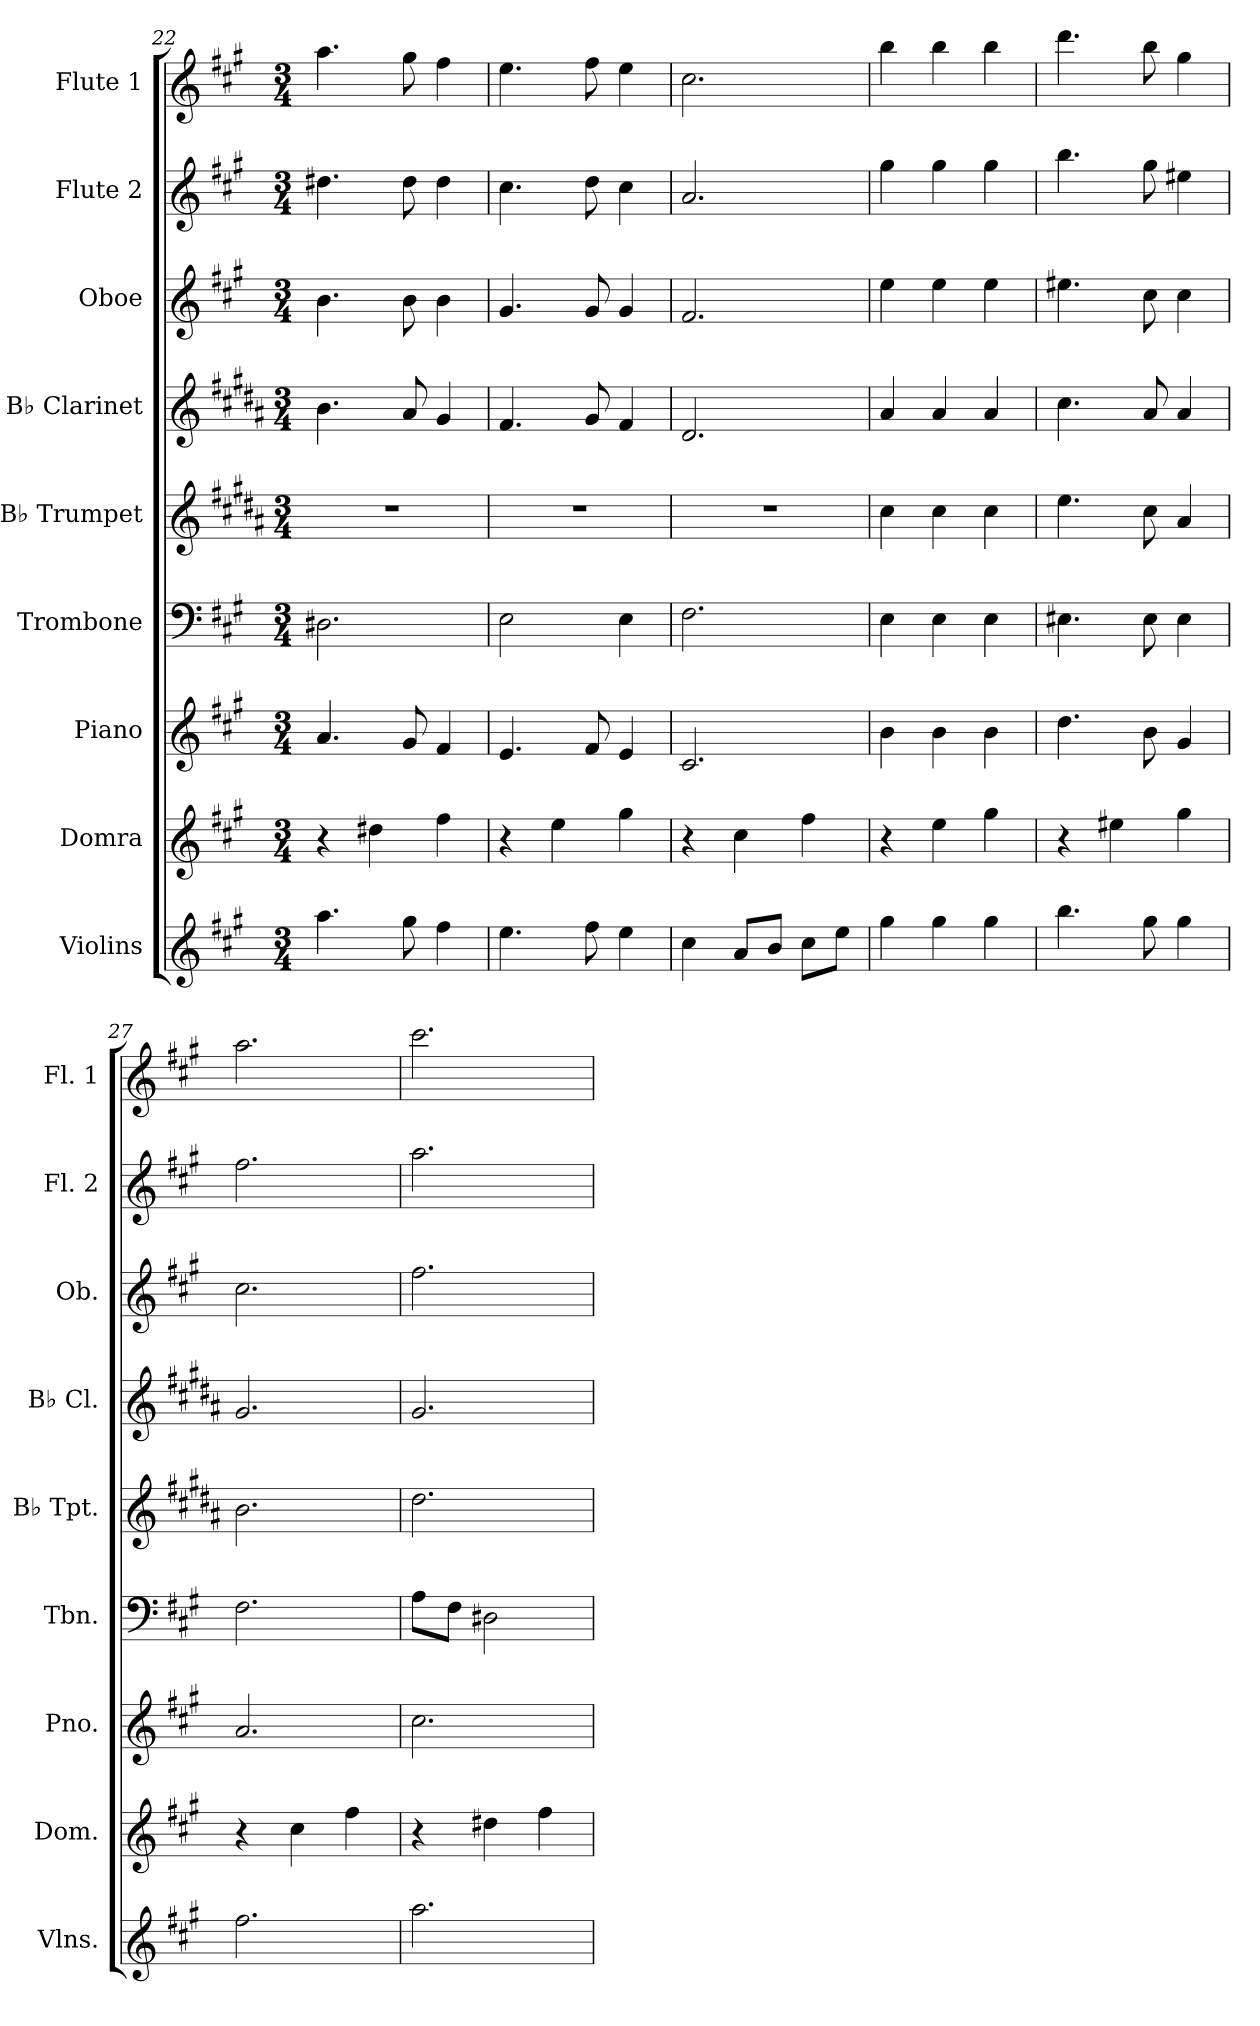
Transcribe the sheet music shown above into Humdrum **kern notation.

**kern	**kern	**kern	**kern	**kern	**kern	**kern	**kern	**kern
*part9	*part8	*part7	*part6	*part5	*part4	*part3	*part2	*part1
*staff9	*staff8	*staff7	*staff6	*staff5	*staff4	*staff3	*staff2	*staff1
*I"Violins	*I"Domra	*I"Piano	*I"Trombone	*I"B♭ Trumpet	*I"B♭ Clarinet	*I"Oboe	*I"Flute 2	*I"Flute 1
*I'Vlns.	*I'Dom.	*I'Pno.	*I'Tbn.	*I'B♭ Tpt.	*I'B♭ Cl.	*I'Ob.	*I'Fl. 2	*I'Fl. 1
*clefG2	*clefG2	*clefG2	*clefF4	*clefG2	*clefG2	*clefG2	*clefG2	*clefG2
*	*	*	*	*ITrd1c2	*ITrd1c2	*	*	*
*k[f#c#g#]	*k[f#c#g#]	*k[f#c#g#]	*k[f#c#g#]	*k[f#c#g#]	*k[f#c#g#]	*k[f#c#g#]	*k[f#c#g#]	*k[f#c#g#]
*M3/4	*M3/4	*M3/4	*M3/4	*M3/4	*M3/4	*M3/4	*M3/4	*M3/4
=22	=22	=22	=22	=22	=22	=22	=22	=22
4.aa\	4r	4.a/	2.D#X\	2.r	4.a\	4.b\	4.dd#X\	4.aa\
.	4dd#X\	.	.	.	.	.	.	.
8gg#\	.	8g#/	.	.	8g#/	8b\	8dd#\	8gg#\
4ff#\	4ff#\	4f#/	.	.	4f#/	4b\	4dd#\	4ff#\
!!LO:PB:g=z
=23	=23	=23	=23	=23	=23	=23	=23	=23
4.ee\	4r	4.e/	2E\	2.r	4.e/	4.g#/	4.cc#\	4.ee\
.	4ee\	.	.	.	.	.	.	.
8ff#\	.	8f#/	.	.	8f#/	8g#/	8dd\	8ff#\
4ee\	4gg#\	4e/	4E\	.	4e/	4g#/	4cc#\	4ee\
=24	=24	=24	=24	=24	=24	=24	=24	=24
4cc#\	4r	2.c#/	2.F#\	2.r	2.c#/	2.f#/	2.a/	2.cc#\
8a/L	4cc#\	.	.	.	.	.	.	.
8b/J	.	.	.	.	.	.	.	.
8cc#\L	4ff#\	.	.	.	.	.	.	.
8ee\J	.	.	.	.	.	.	.	.
=25	=25	=25	=25	=25	=25	=25	=25	=25
4gg#\	4r	4b\	4E\	4b\	4g#/	4ee\	4gg#\	4bb\
4gg#\	4ee\	4b\	4E\	4b\	4g#/	4ee\	4gg#\	4bb\
4gg#\	4gg#\	4b\	4E\	4b\	4g#/	4ee\	4gg#\	4bb\
=26	=26	=26	=26	=26	=26	=26	=26	=26
4.bb\	4r	4.dd\	4.E#X\	4.dd\	4.b\	4.ee#X\	4.bb\	4.ddd\
.	4ee#X\	.	.	.	.	.	.	.
8gg#\	.	8b\	8E#\	8b\	8g#/	8cc#\	8gg#\	8bb\
4gg#\	4gg#\	4g#/	4E#\	4g#/	4g#/	4cc#\	4ee#X\	4gg#\
=27	=27	=27	=27	=27	=27	=27	=27	=27
2.ff#\	4r	2.a/	2.F#\	2.a\	2.f#/	2.cc#\	2.ff#\	2.aa\
.	4cc#\	.	.	.	.	.	.	.
.	4ff#\	.	.	.	.	.	.	.
=28	=28	=28	=28	=28	=28	=28	=28	=28
2.aa\	4r	2.cc#\	8A\L	2.cc#\	2.f#/	2.ff#\	2.aa\	2.ccc#\
.	.	.	8F#\J	.	.	.	.	.
.	4dd#X\	.	2D#X\	.	.	.	.	.
.	4ff#\	.	.	.	.	.	.	.
=	=	=	=	=	=	=	=	=
*-	*-	*-	*-	*-	*-	*-	*-	*-
